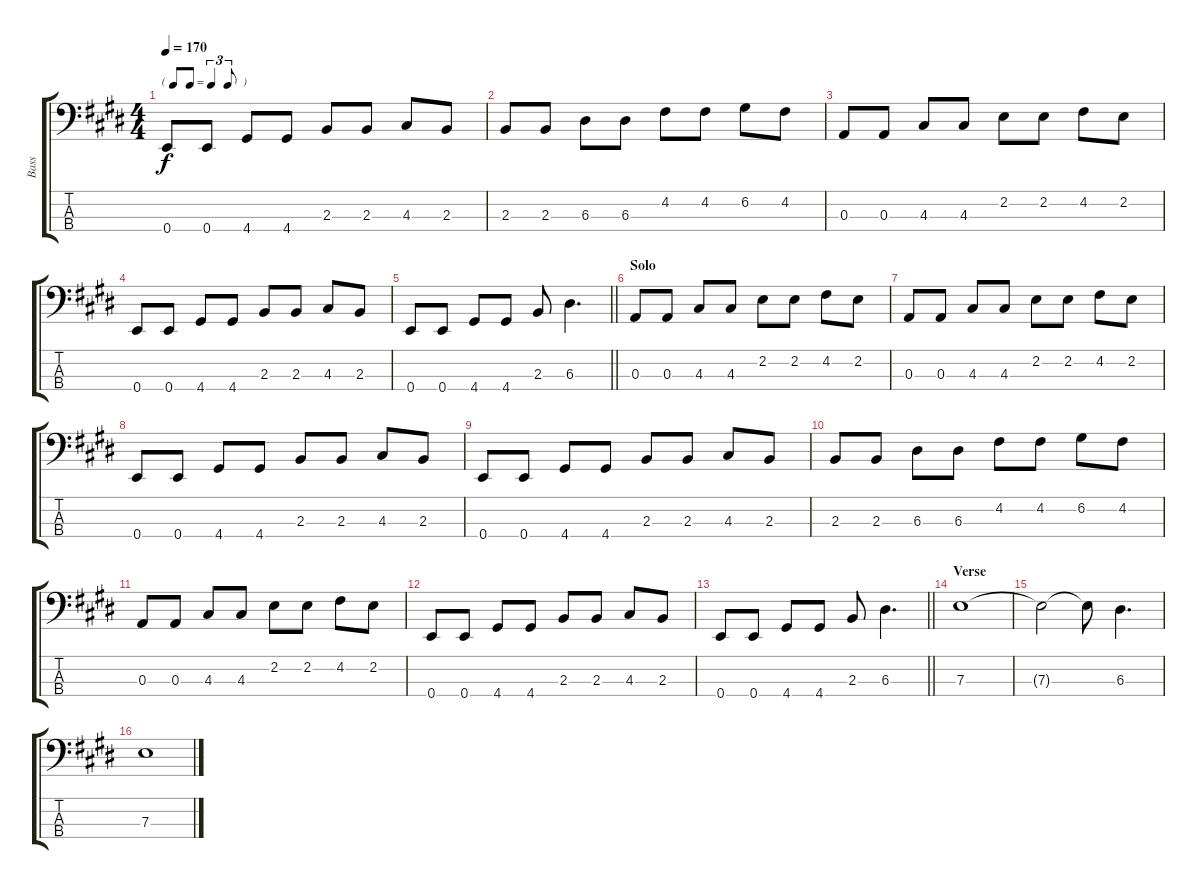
\track ("Bass" "Bass") {solo instrument electricbassfinger}
\staff {score tabs}
\tuning (G2 D2 A1 E1) {hide}
\ts (4 4)
\tf triplet8th
\tempo 170
\clef f4
\ks e
0.4.8{dy f} 0.4.8 4.4.8 4.4.8 2.3.8 2.3.8 4.3.8 2.3.8 |
2.3.8 2.3.8 6.3.8 6.3.8 4.2.8 4.2.8 6.2.8 4.2.8 |
0.3.8 0.3.8 4.3.8 4.3.8 2.2.8 2.2.8 4.2.8 2.2.8 |
0.4.8 0.4.8 4.4.8 4.4.8 2.3.8 2.3.8 4.3.8 2.3.8 |
\barLineRight lightlight
0.4.8 0.4.8 4.4.8 4.4.8 2.3.8 6.3.4{d} |
\section ("" "Solo")
0.3.8 0.3.8 4.3.8 4.3.8 2.2.8 2.2.8 4.2.8 2.2.8 |
0.3.8 0.3.8 4.3.8 4.3.8 2.2.8 2.2.8 4.2.8 2.2.8 |
0.4.8 0.4.8 4.4.8 4.4.8 2.3.8 2.3.8 4.3.8 2.3.8 |
0.4.8 0.4.8 4.4.8 4.4.8 2.3.8 2.3.8 4.3.8 2.3.8 |
2.3.8 2.3.8 6.3.8 6.3.8 4.2.8 4.2.8 6.2.8 4.2.8 |
0.3.8 0.3.8 4.3.8 4.3.8 2.2.8 2.2.8 4.2.8 2.2.8 |
0.4.8 0.4.8 4.4.8 4.4.8 2.3.8 2.3.8 4.3.8 2.3.8 |
\barLineRight lightlight
0.4.8 0.4.8 4.4.8 4.4.8 2.3.8 6.3.4{d} |
\section ("" "Verse")
7.3.1 |
7.3{t}.2 7.3{t}.8 6.3.4{d} |
7.3.1
